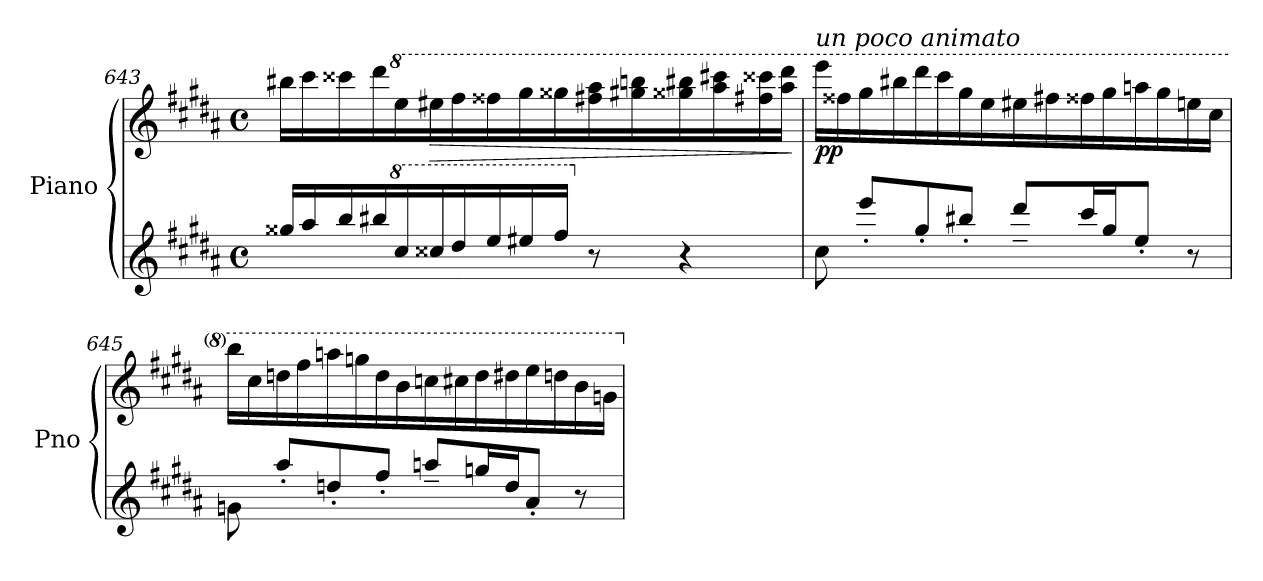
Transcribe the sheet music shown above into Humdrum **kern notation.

**kern	**kern	**dynam
*part1	*part1	*part1
*staff2	*staff1	*staff1/2
*I"Piano	*	*
*I'Pno	*	*
!!LO:PB:g=z
*clefG2	*clefG2	*
*k[f#c#g#d#a#]	*k[f#c#g#d#a#]	*
*M4/4	*M4/4	*
*met(c)	*met(c)	*
=643	=643	=643
16gg##X/LL	16bb#X\LL	.
16aa#/	16ccc#\	.
16bb/	16ccc##X\	.
16bb#X/	16ddd#\	.
*8va	*	*
*	*8va	*
16ccc#/	16eee\	.
!	!	!LO:HP:b
16ccc##X/	16eee#X\	>
16ddd#/	16fff#\	.
16eee/	16fff##X\	.
16eee#X/	16ggg#\	.
16fff#/JJ	16ggg##X\	.
*X8va	*	*
8r	16fff#X\ 16aaa#\	.
.	16ggg#X\ 16bbb\	.
4r	16ggg##X\ 16bbb#X\	.
.	16aaa#\ 16cccc#\	.
.	16fff#X\ 16cccc##X\	.
.	16aaa#\ 16dddd#\JJ	.
.	.	]
=644	=644	=644
!	!LO:TX:a:i:t=un poco animato	!
!	!	!LO:DY:b
8cc#\	16eeee\LL	pp
.	16fff##X\	.
8eee'/L	16ggg#\	.
.	16bbb#X\	.
8gg#'/	16dddd#\	.
.	16cccc#\	.
8bb#X'/J	16ggg#\	.
.	16eee\	.
8ddd#~/L	16eee#X\	.
.	16fff#X\	.
16ccc#/L	16fff##X\	.
16gg#/J	16ggg#\	.
8ee'/J	16aaan\	.
.	16ggg#\	.
8r	16eeen\	.
.	16ccc#\JJ	.
!!LO:LB:g=z
=645	=645	=645
8gn\	16bbb\LL	.
.	16ccc#\	.
8aa#'/L	16dddn\	.
.	16fff#\	.
8ddn'/	16aaan\	.
.	16gggn\	.
8ff#'/J	16ddd\	.
.	16bb\	.
8aan~/L	16cccn\	.
.	16ccc#X\	.
16ggn/L	16ddd\	.
16dd/J	16ddd#X\	.
8a#'/J	16eee\	.
.	16dddn\	.
8r	16bb\	.
.	16ggn\JJ	.
*	*X8va	*
=	=	=
*-	*-	*-
